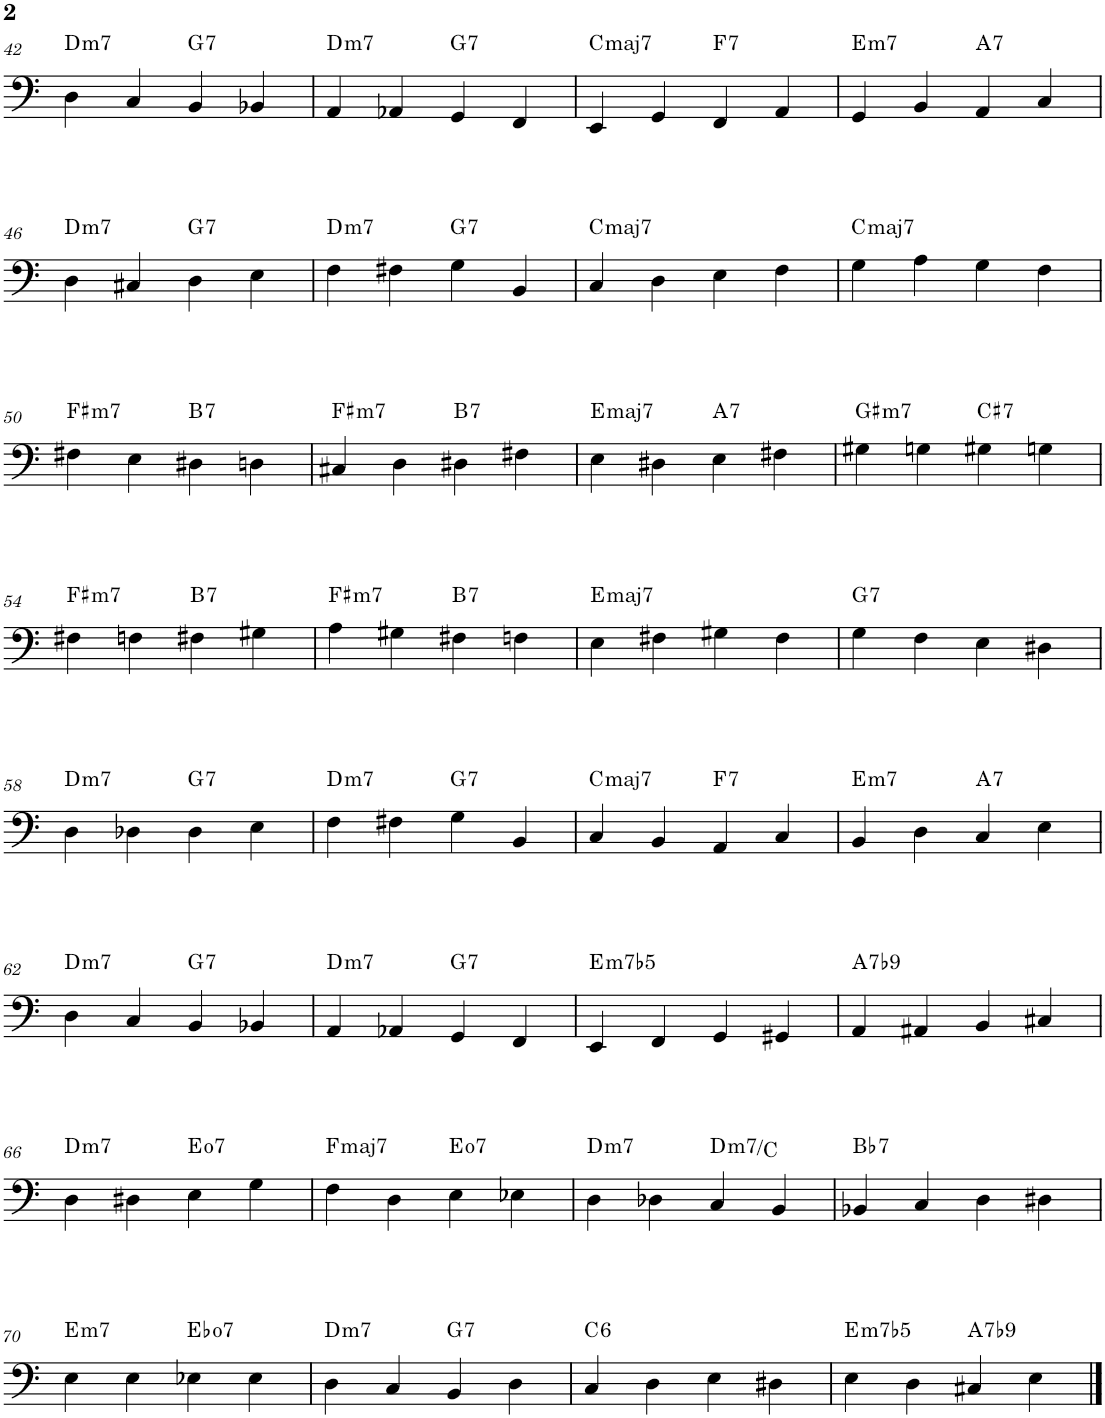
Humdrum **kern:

**kern	**harte
*part1	*part1
*staff1	*
*I"Acoustic Bass	*
*I'Bass	*
!!LO:PB:g=z
*clefF4	*
*Trd7c12	*
*k[]	*
*M4/4	*
=42	=42
!	!LO:H:kt=m7
4D\	D:min7
4C/	.
!	!LO:H:kt=7
4BB/	G:7
4BB-X/	.
=43	=43
!	!LO:H:kt=m7
4AA/	D:min7
4AA-X/	.
!	!LO:H:kt=7
4GG/	G:7
4FF/	.
=44	=44
!	!LO:H:kt=maj7
4EE/	C:maj7
4GG/	.
!	!LO:H:kt=7
4FF/	F:7
4AA/	.
=45	=45
!	!LO:H:kt=m7
4GG/	E:min7
4BB/	.
!	!LO:H:kt=7
4AA/	A:7
4C/	.
!!LO:LB:g=z
=46	=46
!	!LO:H:kt=m7
4D\	D:min7
4C#X/	.
!	!LO:H:kt=7
4D\	G:7
4E\	.
=47	=47
!	!LO:H:kt=m7
4F\	D:min7
4F#X\	.
!	!LO:H:kt=7
4G\	G:7
4BB/	.
=48	=48
!	!LO:H:kt=maj7
4C/	C:maj7
4D\	.
4E\	.
4F\	.
=49	=49
!	!LO:H:kt=maj7
4G\	C:maj7
4A\	.
4G\	.
4F\	.
!!LO:LB:g=z
=50	=50
!	!LO:H:kt=m7
4F#X\	F#:min7
4E\	.
!	!LO:H:kt=7
4D#X\	B:7
4Dn\	.
=51	=51
!	!LO:H:kt=m7
4C#X/	F#:min7
4D\	.
!	!LO:H:kt=7
4D#X\	B:7
4F#X\	.
=52	=52
!	!LO:H:kt=maj7
4E\	E:maj7
4D#X\	.
!	!LO:H:kt=7
4E\	A:7
4F#X\	.
=53	=53
!	!LO:H:kt=m7
4G#X\	G#:min7
4Gn\	.
!	!LO:H:kt=7
4G#X\	C#:7
4Gn\	.
!!LO:LB:g=z
=54	=54
!	!LO:H:kt=m7
4F#X\	F#:min7
4Fn\	.
!	!LO:H:kt=7
4F#X\	B:7
4G#X\	.
=55	=55
!	!LO:H:kt=m7
4A\	F#:min7
4G#X\	.
!	!LO:H:kt=7
4F#X\	B:7
4Fn\	.
=56	=56
!	!LO:H:kt=maj7
4E\	E:maj7
4F#X\	.
4G#X\	.
4F#\	.
=57	=57
!	!LO:H:kt=7
4G\	G:7
4F\	.
4E\	.
4D#X\	.
!!LO:LB:g=z
=58	=58
!	!LO:H:kt=m7
4D\	D:min7
4D-X\	.
!	!LO:H:kt=7
4D-\	G:7
4E\	.
=59	=59
!	!LO:H:kt=m7
4F\	D:min7
4F#X\	.
!	!LO:H:kt=7
4G\	G:7
4BB/	.
=60	=60
!	!LO:H:kt=maj7
4C/	C:maj7
4BB/	.
!	!LO:H:kt=7
4AA/	F:7
4C/	.
=61	=61
!	!LO:H:kt=m7
4BB/	E:min7
4D\	.
!	!LO:H:kt=7
4C/	A:7
4E\	.
!!LO:LB:g=z
=62	=62
!	!LO:H:kt=m7
4D\	D:min7
4C/	.
!	!LO:H:kt=7
4BB/	G:7
4BB-X/	.
=63	=63
!	!LO:H:kt=m7
4AA/	D:min7
4AA-X/	.
!	!LO:H:kt=7
4GG/	G:7
4FF/	.
=64	=64
!	!LO:H:kt=m7b5
4EE/	E:hdim7
4FF/	.
4GG/	.
4GG#X/	.
=65	=65
!	!LO:H:kt=7
4AA/	A:7(b9)
4AA#X/	.
4BB/	.
4C#X/	.
!!LO:LB:g=z
=66	=66
!	!LO:H:kt=m7
4D\	D:min7
4D#X\	.
!	!LO:H:kt=7
4E\	E:dim7
4G\	.
=67	=67
!	!LO:H:kt=maj7
4F\	F:maj7
4D\	.
!	!LO:H:kt=7
4E\	E:dim7
4E-X\	.
=68	=68
!	!LO:H:kt=m7
4D\	D:min7
4D-X\	.
!	!LO:H:kt=m7
4C/	D:min7/b7
4BB/	.
=69	=69
!	!LO:H:kt=7
4BB-X/	Bb:7
4C/	.
4D\	.
4D#X\	.
!!LO:LB:g=z
=70	=70
!	!LO:H:kt=m7
4E\	E:min7
4E\	.
!	!LO:H:kt=7
4E-X\	Eb:dim7
4E-\	.
=71	=71
!	!LO:H:kt=m7
4D\	D:min7
4C/	.
!	!LO:H:kt=7
4BB/	G:7
4D\	.
=72	=72
!	!LO:H:kt=6
4C/	C:maj6
4D\	.
4E\	.
4D#X\	.
=73	=73
!	!LO:H:kt=m7b5
4E\	E:hdim7
4D\	.
!	!LO:H:kt=7
4C#X/	A:7(b9)
4E\	.
==	==
*-	*-
